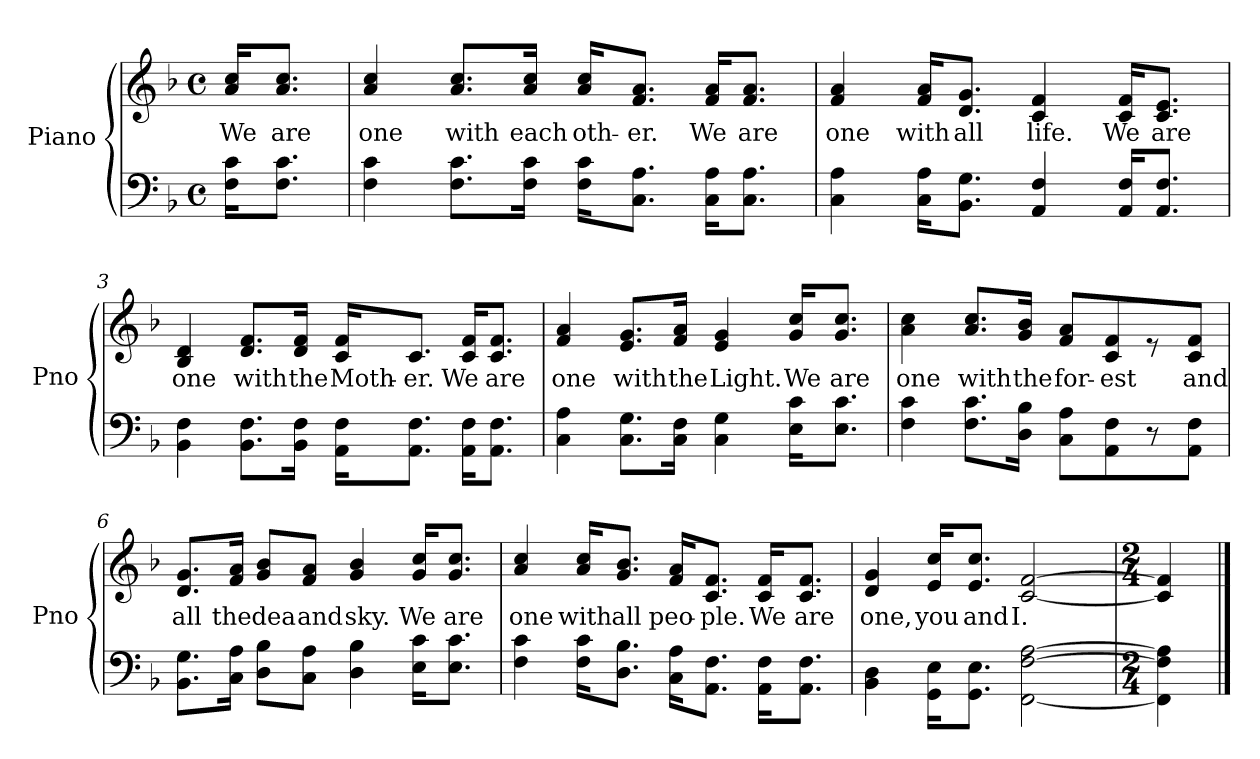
**kern	**kern	**text
*part2	*part1	*part1
*staff2	*staff1	*staff1
*I"Piano	*I"Piano	*
*I'Pno	*I'Pno	*
*clefF4	*clefG2	*
*k[b-]	*k[b-]	*
*M4/4	*M4/4	*
*met(c)	*met(c)	*
*MM92	*MM92	*
=	=	=
!	!	!LO:LY:b
16F\ 16c\KL	16a/ 16cc/KL	We
!	!	!LO:LY:b
8.F\ 8.c\J	8.a/ 8.cc/J	are
=1	=1	=1
!	!	!LO:LY:b
4F\ 4c\	4a/ 4cc/	one
!	!	!LO:LY:b
8.F\ 8.c\L	8.a/ 8.cc/L	with
!	!	!LO:LY:b
16F\ 16c\Jk	16a/ 16cc/Jk	each
!	!	!LO:LY:b
16F\ 16c\KL	16a/ 16cc/KL	oth-
!	!	!LO:LY:b
8.C\ 8.A\J	8.f/ 8.a/J	-er.
!	!	!LO:LY:b
16C\ 16A\KL	16f/ 16a/KL	We
!	!	!LO:LY:b
8.C\ 8.A\J	8.f/ 8.a/J	are
=2	=2	=2
!	!	!LO:LY:b
4C\ 4A\	4f/ 4a/	one
!	!	!LO:LY:b
16C\ 16A\KL	16f/ 16a/KL	with
!	!	!LO:LY:b
8.BB-\ 8.G\J	8.d/ 8.g/J	all
!	!	!LO:LY:b
4AA/ 4F/	4c/ 4f/	life.
!	!	!LO:LY:b
16AA/ 16F/KL	16c/ 16f/KL	We
!	!	!LO:LY:b
8.AA/ 8.F/J	8.c/ 8.e/J	are
!!LO:LB:g=z
=3	=3	=3
!	!	!LO:LY:b
4BB-\ 4F\	4B-/ 4d/	one
!	!	!LO:LY:b
8.BB-\ 8.F\L	8.d/ 8.f/L	with
!	!	!LO:LY:b
16BB-\ 16F\Jk	16d/ 16f/Jk	the
!	!	!LO:LY:b
16AA\ 16F\KL	16c/ 16f/KL	Moth-
!	!	!LO:LY:b
8.AA\ 8.F\J	8.c/J	-er.
!	!	!LO:LY:b
16AA\ 16F\KL	16c/ 16f/KL	We
!	!	!LO:LY:b
8.AA\ 8.F\J	8.c/ 8.f/J	are
=4	=4	=4
!	!	!LO:LY:b
4C\ 4A\	4f/ 4a/	one
!	!	!LO:LY:b
8.C\ 8.G\L	8.e/ 8.g/L	with
!	!	!LO:LY:b
16C\ 16F\Jk	16f/ 16a/Jk	the
!	!	!LO:LY:b
4C\ 4G\	4e/ 4g/	Light.
!	!	!LO:LY:b
16E\ 16c\KL	16g/ 16cc/KL	We
!	!	!LO:LY:b
8.E\ 8.c\J	8.g/ 8.cc/J	are
!!LO:LB:g=z
=5	=5	=5
!	!	!LO:LY:b
4F\ 4c\	4a\ 4cc\	one
!	!	!LO:LY:b
8.F\ 8.c\L	8.a/ 8.cc/L	with
!	!	!LO:LY:b
16D\ 16B-\Jk	16g/ 16b-/Jk	the
!	!	!LO:LY:b
8C\ 8A\L	8f/ 8a/L	for-
!	!	!LO:LY:b
8AA\ 8F\	8c/ 8f/	-est
8r	8r	.
!	!	!LO:LY:b
8AA\ 8F\J	8c/ 8f/J	and
=6	=6	=6
!	!	!LO:LY:b
8.BB-\ 8.G\L	8.d/ 8.g/L	all
!	!	!LO:LY:b
16C\ 16A\Jk	16f/ 16a/Jk	the
!	!	!LO:LY:b
8D\ 8B-\L	8g/ 8b-/L	dea
!	!	!LO:LY:b
8C\ 8A\J	8f/ 8a/J	and
!	!	!LO:LY:b
4D\ 4B-\	4g/ 4b-/	sky.
!	!	!LO:LY:b
16E\ 16c\KL	16g/ 16cc/KL	We
!	!	!LO:LY:b
8.E\ 8.c\J	8.g/ 8.cc/J	are
!!LO:LB:g=z
=7	=7	=7
!	!	!LO:LY:b
4F\ 4c\	4a/ 4cc/	one
!	!	!LO:LY:b
16F\ 16c\KL	16a/ 16cc/KL	with
!	!	!LO:LY:b
8.D\ 8.B-\J	8.g/ 8.b-/J	all
!	!	!LO:LY:b
16C\ 16A\KL	16f/ 16a/KL	peo-
!	!	!LO:LY:b
8.AA\ 8.F\J	8.c/ 8.f/J	-ple.
!	!	!LO:LY:b
16AA\ 16F\KL	16c/ 16f/KL	We
!	!	!LO:LY:b
8.AA\ 8.F\J	8.c/ 8.f/J	are
=8	=8	=8
!	!	!LO:LY:b
4BB-\ 4D\	4d/ 4g/	one,
!	!	!LO:LY:b
16GG\ 16E\KL	16e/ 16cc/KL	you
!	!	!LO:LY:b
8.GG\ 8.E\J	8.e/ 8.cc/J	and
!	!	!LO:LY:b
[2FF\ [2F\ [2A\	[2c/ [2f/	I.
=9	=9	=9
*M2/4	*M2/4	*
4FF\] 4F\] 4A\]	4c/] 4f/]	.
==	==	==
*-	*-	*-
